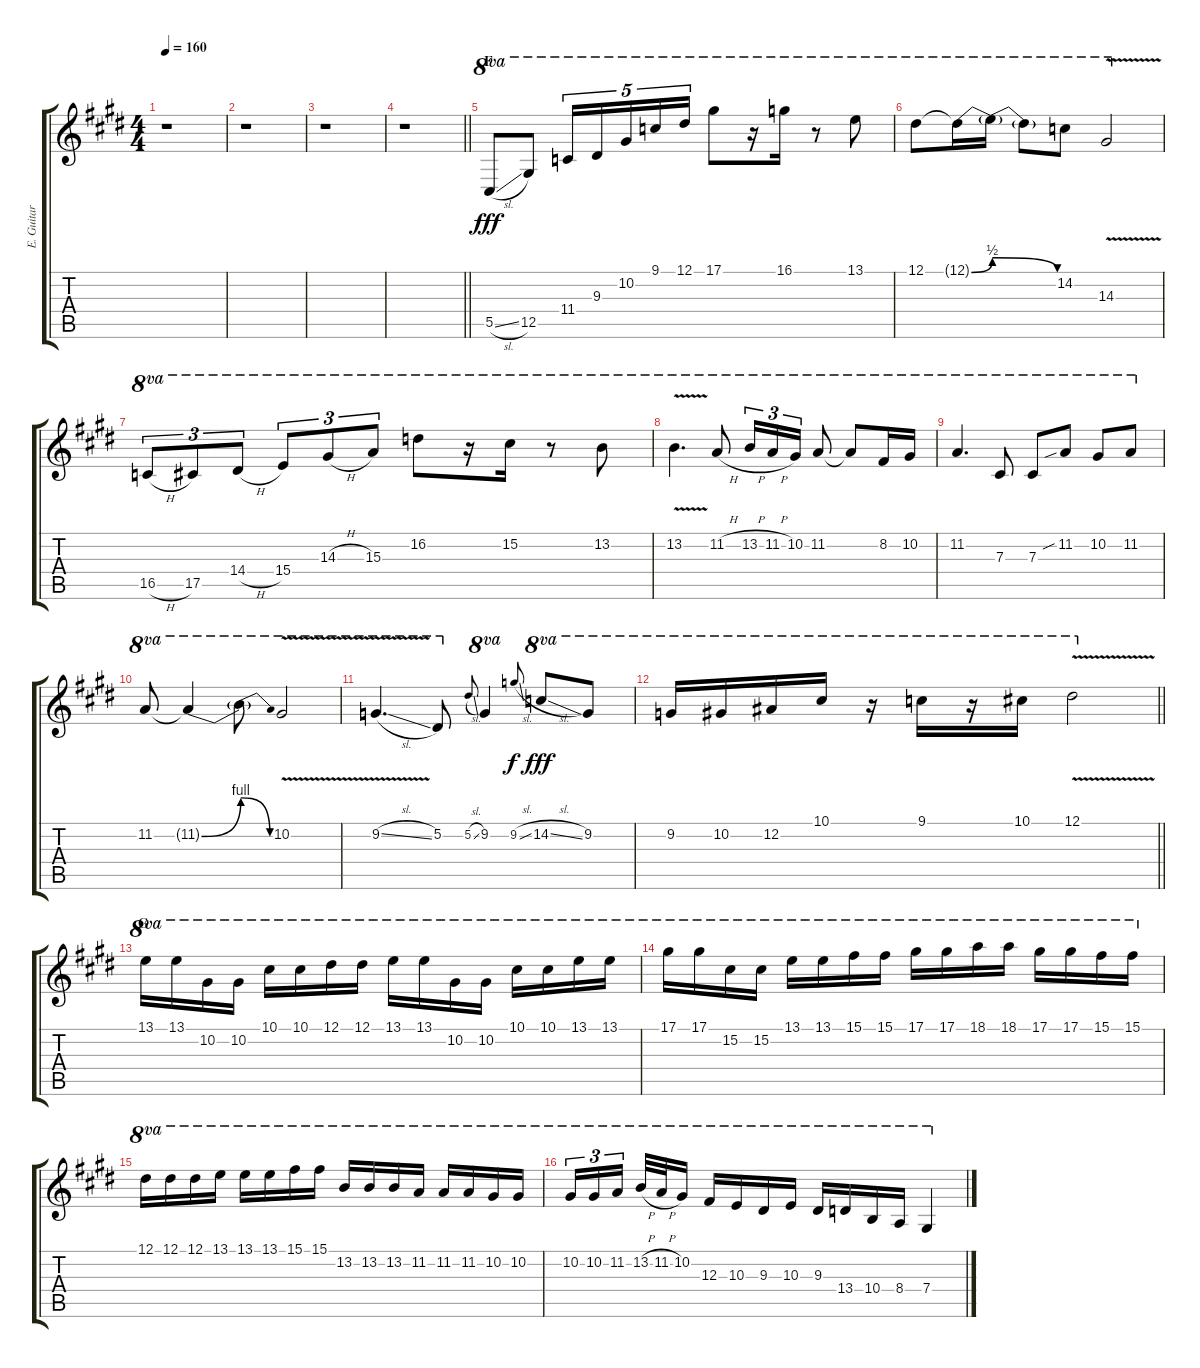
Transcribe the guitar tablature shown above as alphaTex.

\track ("E. Guitar III" "E. Guitar ") {instrument overdrivenguitar}
\staff {score tabs}
\tuning (Eb4 Bb3 Gb3 Db3 Ab2 Db2) {hide}
\ts (4 4)
\tempo 160
\clef g2
\ks e
r.1{dy f} |
r.1 |
r.1 |
\barLineRight lightlight
r.1 |
\section ("" "F")
5.5{sl}.8{ot 8va dy fff} 12.5.8{ot 8va} 11.4.16{tu (5 4) ot 8va} 9.3.16{tu (5 4) ot 8va} 10.2.16{tu (5 4) ot 8va} 9.1.16{tu (5 4) ot 8va} 12.1.16{tu (5 4) ot 8va} 17.1.8{ot 8va} r.16{ot 8va} 16.1.16{ot 8va} r.8{ot 8va} 13.1.8{ot 8va} |
12.1.8{ot 8va} 12.1{be (bend 0 0 60 2) t}.16{ot 8va} 12.1{be (release 0 2 60 0) t}.16{ot 8va} 12.1{t}.8{ot 8va} 14.2.8{ot 8va} 14.3{v}.2{ot 8va} |
16.5{h}.8{tu (3 2) ot 8va} 17.5.8{tu (3 2) ot 8va} 14.4{h}.8{tu (3 2) ot 8va} 15.4.8{tu (3 2) ot 8va} 14.3{h}.8{tu (3 2) ot 8va} 15.3.8{tu (3 2) ot 8va} 16.2.8{ot 8va} r.16{ot 8va} 15.2.16{ot 8va} r.8{ot 8va} 13.2.8{ot 8va} |
13.2{v}.4{d ot 8va} 11.2{h}.8{ot 8va} 13.2{h}.16{tu (3 2) ot 8va} 11.2{h}.16{tu (3 2) ot 8va} 10.2.16{tu (3 2) ot 8va} 11.2.8{ot 8va} 11.2{t}.8{ot 8va} 8.2.16{ot 8va} 10.2.16{ot 8va} |
11.2.4{d ot 8va} 7.3.8{ot 8va} 7.3.8{ot 8va} 11.2{sib}.8{ot 8va} 10.2.8{ot 8va} 11.2.8{ot 8va} |
11.2.8{ot 8va} 11.2{be (bend 0 0 60 4) t}.4{ot 8va} 11.2{be (release 0 4 60 0) t}.8{ot 8va} 10.2{v}.2{ot 8va} |
9.2{v sl}.4{d ot 8va} 5.2.8{ot 8va} 5.2{sl}.8{gr onbeat} 9.2.4{ot 8va} 9.2{sl}.8{gr onbeat dy f} 14.2{sl}.8{ot 8va dy fff} 9.2.8{ot 8va} |
\barLineRight lightlight
9.2.16{ot 8va} 10.2.16{ot 8va} 12.2.16{ot 8va} 10.1.16{ot 8va} r.16{ot 8va} 9.1.16{ot 8va} r.16{ot 8va} 10.1.16{ot 8va} 12.1{v}.2{ot 8va} |
\section ("" "G")
13.1.16{ot 8va} 13.1.16{ot 8va} 10.2.16{ot 8va} 10.2.16{ot 8va} 10.1.16{ot 8va} 10.1.16{ot 8va} 12.1.16{ot 8va} 12.1.16{ot 8va} 13.1.16{ot 8va} 13.1.16{ot 8va} 10.2.16{ot 8va} 10.2.16{ot 8va} 10.1.16{ot 8va} 10.1.16{ot 8va} 13.1.16{ot 8va} 13.1.16{ot 8va} |
17.1.16{ot 8va} 17.1.16{ot 8va} 15.2.16{ot 8va} 15.2.16{ot 8va} 13.1.16{ot 8va} 13.1.16{ot 8va} 15.1.16{ot 8va} 15.1.16{ot 8va} 17.1.16{ot 8va} 17.1.16{ot 8va} 18.1.16{ot 8va} 18.1.16{ot 8va} 17.1.16{ot 8va} 17.1.16{ot 8va} 15.1.16{ot 8va} 15.1.16{ot 8va} |
12.1.16{ot 8va} 12.1.16{ot 8va} 12.1.16{ot 8va} 13.1.16{ot 8va} 13.1.16{ot 8va} 13.1.16{ot 8va} 15.1.16{ot 8va} 15.1.16{ot 8va} 13.2.16{ot 8va} 13.2.16{ot 8va} 13.2.16{ot 8va} 11.2.16{ot 8va} 11.2.16{ot 8va} 11.2.16{ot 8va} 10.2.16{ot 8va} 10.2.16{ot 8va} |
10.2.16{tu (3 2) ot 8va} 10.2.16{tu (3 2) ot 8va} 11.2.16{tu (3 2) ot 8va beam splitsecondary} 13.2{h}.32{ot 8va} 11.2{h}.32{ot 8va beam merge} 10.2.16{ot 8va beam split} 12.3.16{ot 8va} 10.3.16{ot 8va} 9.3.16{ot 8va beam merge} 10.3.16{ot 8va beam split} 9.3.16{ot 8va} 13.4.16{ot 8va} 10.4.16{ot 8va beam merge} 8.4.16{ot 8va} 7.4.4{ot 8va}
